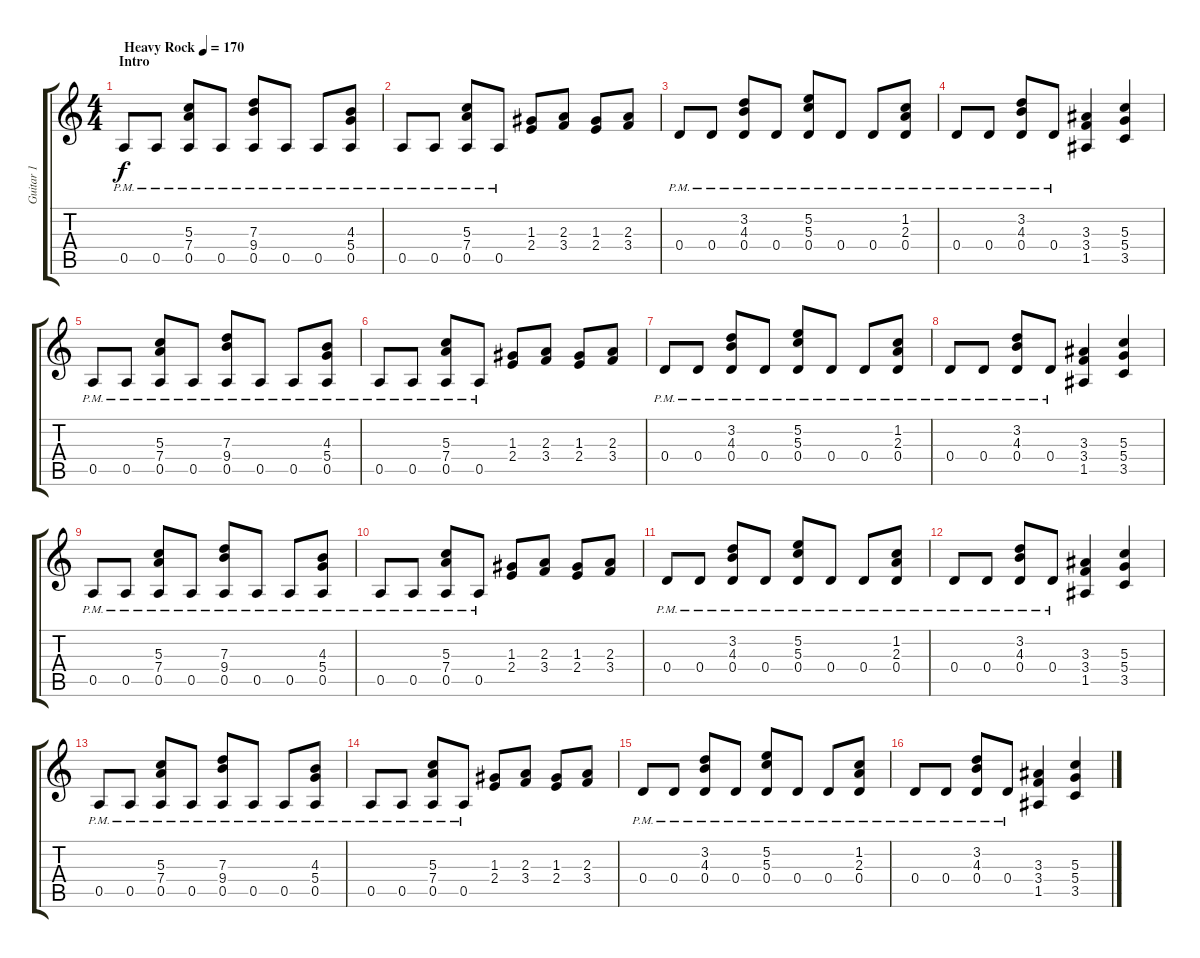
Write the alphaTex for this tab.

\track ("Guitar 1" "Guitar 1") {instrument overdrivenguitar}
\staff {score tabs}
\tuning (E4 B3 G3 D3 A2 E2) {hide}
\ts (4 4)
\section ("" "Intro")
\tempo (170 "Heavy Rock")
\clef g2
\ks c
0.5{pm}.8{dy f instrument overdrivenguitar} 0.5{pm}.8 (5.3 7.4 0.5{pm}).8 0.5{pm}.8 (7.3 9.4 0.5{pm}).8 0.5{pm}.8 0.5{pm}.8 (4.3 5.4 0.5{pm}).8 |
0.5{pm}.8 0.5{pm}.8 (5.3 7.4 0.5{pm}).8 0.5{pm}.8 (1.3 2.4).8 (2.3 3.4).8 (1.3 2.4).8 (2.3 3.4).8 |
0.4{pm}.8 0.4{pm}.8 (3.2 4.3 0.4{pm}).8 0.4{pm}.8 (5.2 5.3 0.4{pm}).8 0.4{pm}.8 0.4{pm}.8 (1.2 2.3 0.4{pm}).8 |
0.4{pm}.8 0.4{pm}.8 (3.2 4.3 0.4{pm}).8 0.4{pm}.8 (3.3 3.4 1.5).4 (5.3 5.4 3.5).4 |
0.5{pm}.8 0.5{pm}.8 (5.3 7.4 0.5{pm}).8 0.5{pm}.8 (7.3 9.4 0.5{pm}).8 0.5{pm}.8 0.5{pm}.8 (4.3 5.4 0.5{pm}).8 |
0.5{pm}.8 0.5{pm}.8 (5.3 7.4 0.5{pm}).8 0.5{pm}.8 (1.3 2.4).8 (2.3 3.4).8 (1.3 2.4).8 (2.3 3.4).8 |
0.4{pm}.8 0.4{pm}.8 (3.2 4.3 0.4{pm}).8 0.4{pm}.8 (5.2 5.3 0.4{pm}).8 0.4{pm}.8 0.4{pm}.8 (1.2 2.3 0.4{pm}).8 |
0.4{pm}.8 0.4{pm}.8 (3.2 4.3 0.4{pm}).8 0.4{pm}.8 (3.3 3.4 1.5).4 (5.3 5.4 3.5).4 |
0.5{pm}.8 0.5{pm}.8 (5.3 7.4 0.5{pm}).8 0.5{pm}.8 (7.3 9.4 0.5{pm}).8 0.5{pm}.8 0.5{pm}.8 (4.3 5.4 0.5{pm}).8 |
0.5{pm}.8 0.5{pm}.8 (5.3 7.4 0.5{pm}).8 0.5{pm}.8 (1.3 2.4).8 (2.3 3.4).8 (1.3 2.4).8 (2.3 3.4).8 |
0.4{pm}.8 0.4{pm}.8 (3.2 4.3 0.4{pm}).8 0.4{pm}.8 (5.2 5.3 0.4{pm}).8 0.4{pm}.8 0.4{pm}.8 (1.2 2.3 0.4{pm}).8 |
0.4{pm}.8 0.4{pm}.8 (3.2 4.3 0.4{pm}).8 0.4{pm}.8 (3.3 3.4 1.5).4 (5.3 5.4 3.5).4 |
0.5{pm}.8 0.5{pm}.8 (5.3 7.4 0.5{pm}).8 0.5{pm}.8 (7.3 9.4 0.5{pm}).8 0.5{pm}.8 0.5{pm}.8 (4.3 5.4 0.5{pm}).8 |
0.5{pm}.8 0.5{pm}.8 (5.3 7.4 0.5{pm}).8 0.5{pm}.8 (1.3 2.4).8 (2.3 3.4).8 (1.3 2.4).8 (2.3 3.4).8 |
0.4{pm}.8 0.4{pm}.8 (3.2 4.3 0.4{pm}).8 0.4{pm}.8 (5.2 5.3 0.4{pm}).8 0.4{pm}.8 0.4{pm}.8 (1.2 2.3 0.4{pm}).8 |
0.4{pm}.8 0.4{pm}.8 (3.2 4.3 0.4{pm}).8 0.4{pm}.8 (3.3 3.4 1.5).4 (5.3 5.4 3.5).4
